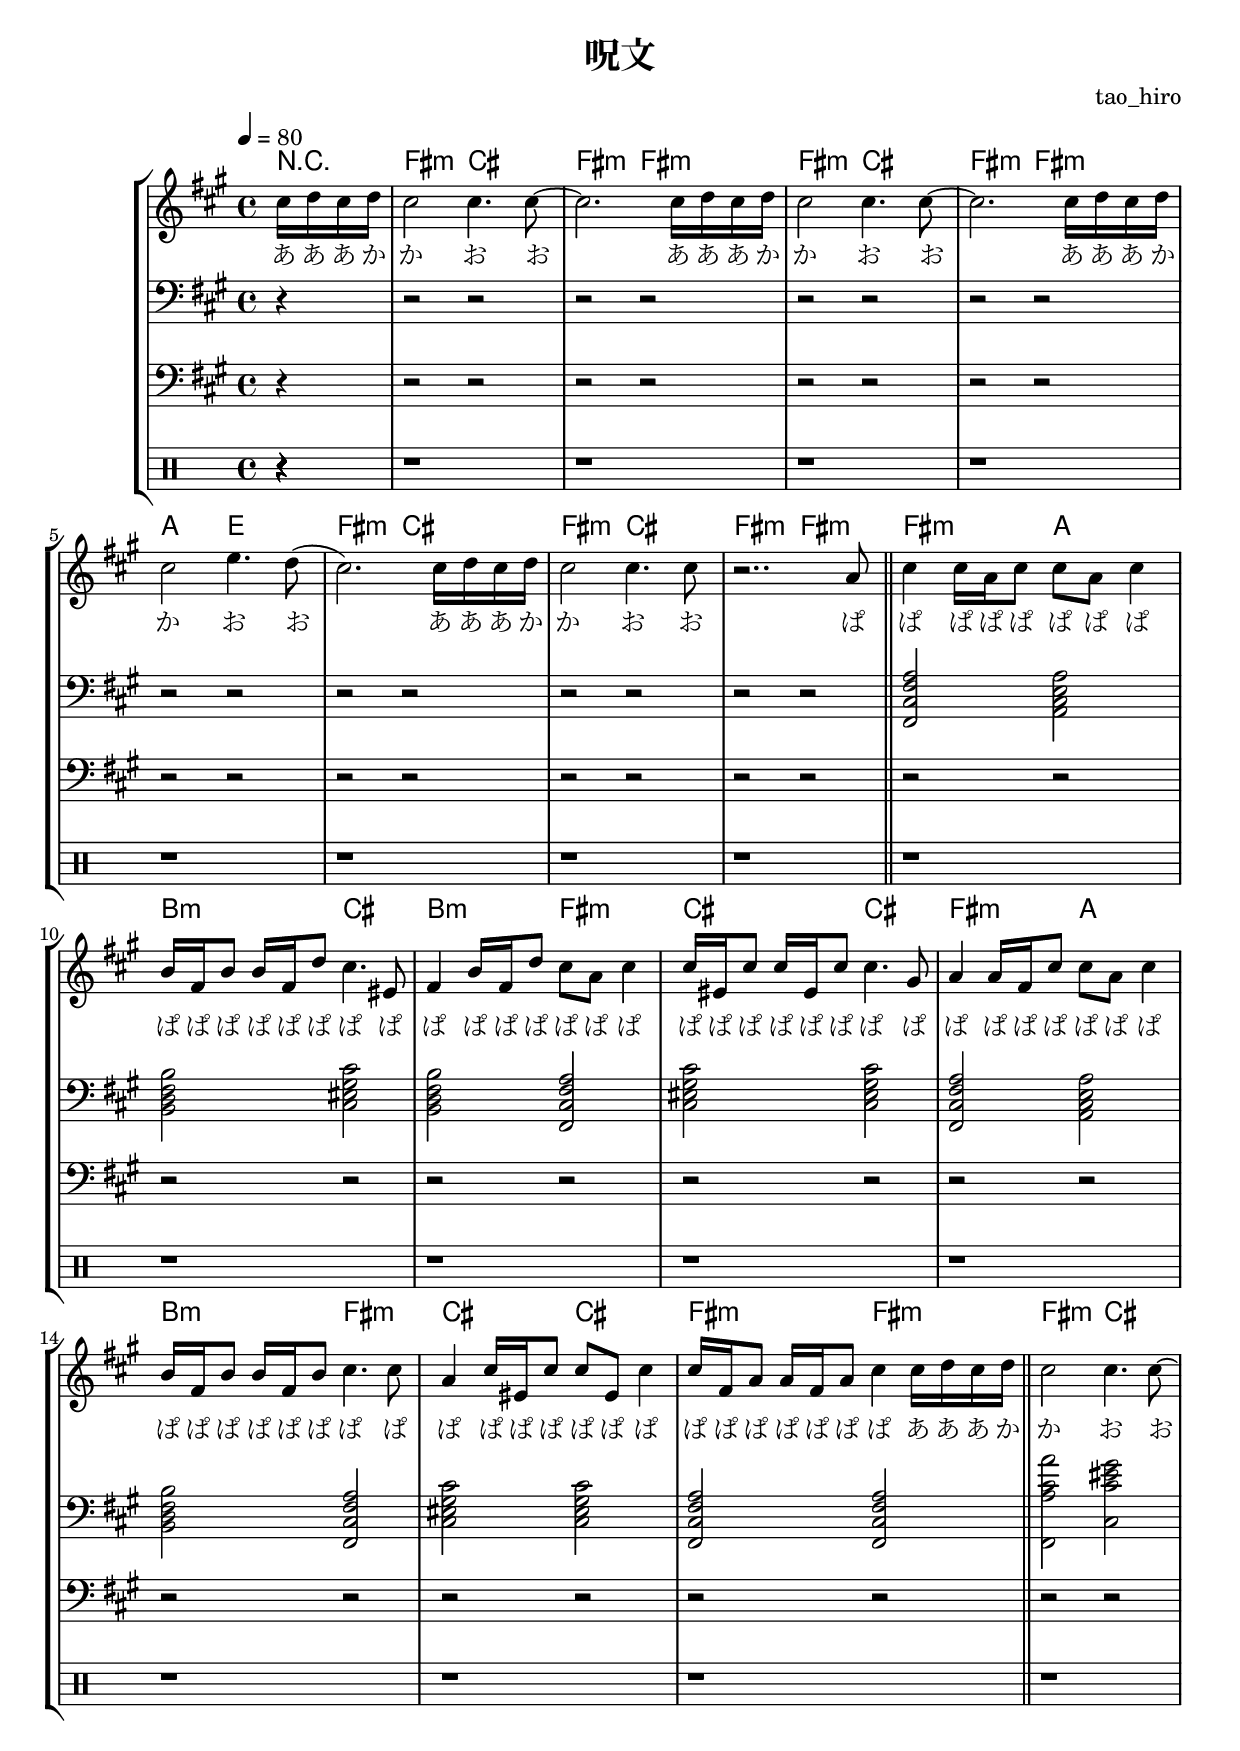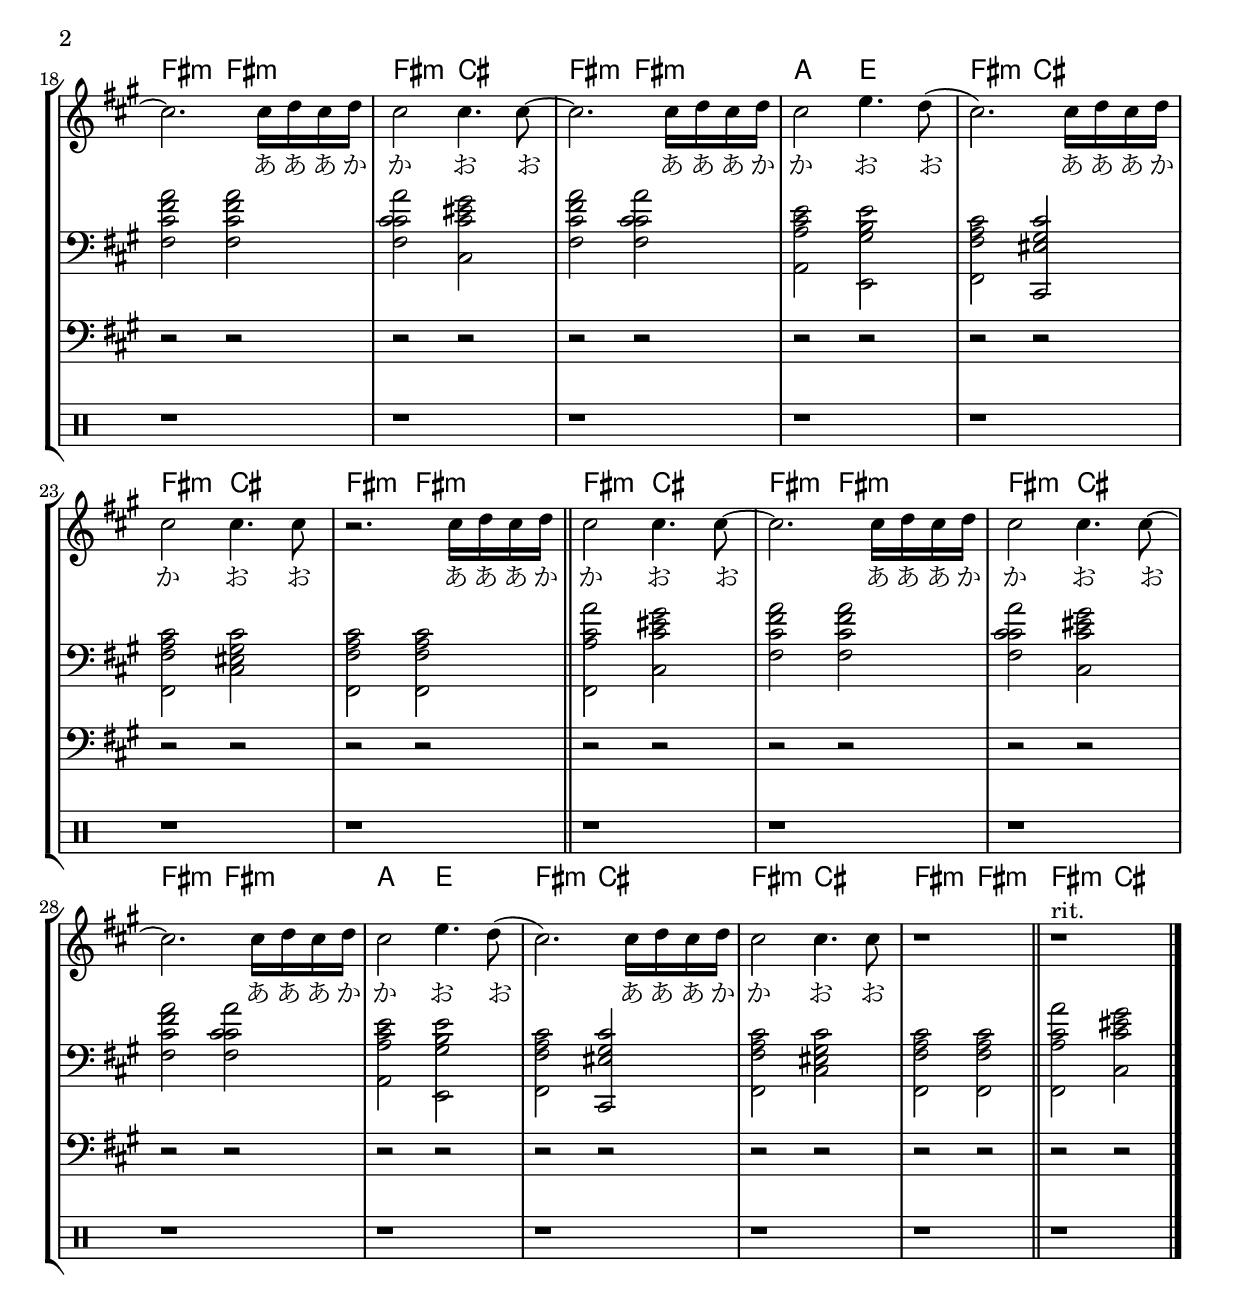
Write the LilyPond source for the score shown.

\version "2.12.1"

\header {
	title = \markup {呪文}
	composer = \markup \center-column {tao_hiro}
}

harmony = \chordmode {
		r4fis2:m cis fis:m fis:m fis:m cis fis:m fis:m a e fis:m cis fis:m cis fis:m fis:m 

	fis:m a b:m cis b:m fis:m cis cis fis:m a b:m fis:m cis cis fis:m fis:m 

	fis:m cis fis:m fis:m fis:m cis fis:m fis:m a e fis:m cis fis:m cis fis:m fis:m 

	fis:m cis fis:m fis:m fis:m cis fis:m fis:m a e fis:m cis fis:m cis fis:m fis:m 

	fis:m cis 
}

melody = {
	\set Staff.midiInstrument = #"mmi0.34"
	\partial 8*2
		\key a \major
	\tempo 4 = 80
cis''16  d''16  cis''16  d''16 
	cis''2  cis''4.  cis''8~ 
	cis''2.  cis''16  d''16  cis''16  d''16 
	cis''2  cis''4.  cis''8~ 
	cis''2.  cis''16  d''16  cis''16  d''16 
	cis''2  e''4.  d''8 
	(cis''2.)  cis''16  d''16  cis''16  d''16 
	cis''2  cis''4.  cis''8
	r2.. 	\set Staff.midiInstrument = #"Trumpet"
	a'8 
	cis''4  cis''16  a'16  cis''8  cis''8  a'8  cis''4 
	b'16  fis'16  b'8  b'16  fis'16  d''8  cis''4.  eis'8 
	fis'4  b'16  fis'16  d''8  cis''8  a'8  cis''4 
	cis''16  eis'16  cis''8  cis''16  eis'16  cis''8  cis''4.  gis'8 
	a'4  a'16  fis'16  cis''8  cis''8  a'8  cis''4 
	b'16  fis'16  b'8  b'16  fis'16  b'8  cis''4.  cis''8 
	a'4  cis''16  eis'16  cis''8  cis''8  eis'8  cis''4 
	cis''16  fis'16  a'8  a'16  fis'16  a'8  cis''4  	\set Staff.midiInstrument = #"Synth Voice"
	cis''16  d''16  cis''16  d''16 
	cis''2  cis''4.  cis''8~ 
	cis''2.  cis''16  d''16  cis''16  d''16 
	cis''2  cis''4.  cis''8~ 
	cis''2.  cis''16  d''16  cis''16  d''16 
	cis''2  e''4.  d''8 
	(cis''2.)  cis''16  d''16  cis''16  d''16 
	cis''2  cis''4.  cis''8
	r2. 	\set Staff.midiInstrument = #"mmi0.36"
	cis''16  d''16  cis''16  d''16 
	cis''2  cis''4.  cis''8~ 
	cis''2.  cis''16  d''16  cis''16  d''16 
	cis''2  cis''4.  cis''8~ 
	cis''2.  cis''16  d''16  cis''16  d''16 
	cis''2  e''4.  d''8 
	(cis''2.)  cis''16  d''16  cis''16  d''16 
	cis''2  cis''4.  cis''8
	r1 	r1^"rit." \bar "|."
}

words = \lyricmode {
	あ  あ  あ  か  か  お  お  あ  あ  あ  か  か  お  お  あ  あ  あ  か  か  お  お  あ  あ  あ  か  か  お  お  
	ぱ  ぱ  ぱ  ぱ  ぱ  ぱ  ぱ  ぱ  ぱ  ぱ  ぱ  ぱ  ぱ  ぱ  ぱ  ぱ  ぱ  ぱ  ぱ  ぱ  ぱ  ぱ  ぱ  ぱ  ぱ  ぱ  ぱ  ぱ  ぱ  ぱ  ぱ  ぱ  ぱ  ぱ  ぱ  ぱ  ぱ  ぱ  ぱ  ぱ  ぱ  ぱ  ぱ  ぱ  ぱ  ぱ  ぱ  ぱ  ぱ  ぱ  ぱ  ぱ  ぱ  ぱ  ぱ  ぱ  ぱ  ぱ  ぱ  ぱ  
	あ  あ  あ  か  か  お  お  あ  あ  あ  か  か  お  お  あ  あ  あ  か  か  お  お  あ  あ  あ  か  か  お  お  
	あ  あ  あ  か  か  お  お  あ  あ  あ  か  か  お  お  あ  あ  あ  か  か  お  お  あ  あ  あ  か  か  お  お  
	
}

tempochange = {
	\tempo 4 = 80
	r1 | r1 | r1 | r1 | r1 | r1 | r1 | r1 \bar "||"
	\tempo 4 = 80
	r1 | r1 | r1 | r1 | r1 | r1 | r1 | r1 \bar "||"
	\tempo 4 = 80
	r1 | r1 | r1 | r1 | r1 | r1 | r1 | r1 \bar "||"
	\tempo 4 = 80
	r1 | r1 | r1 | r1 | r1 | r1 | r1 | r1 \bar "||"
	\tempo 4 = 80
	\tempo 4 = 60 r2 \tempo 4 = 53 r2 \bar "|."
}

mainacc = {
	\clef bass
	\set Staff.midiInstrument = #"Acoustic grand"
	\key a \major
	\tempo 4 = 80
	\partial 8*2
	r4	r2
	r2
	r2
	r2
	r2
	r2
	r2
	r2
	r2
	r2
	r2
	r2
	r2
	r2
	r2
	r2
	\bar "||"

	\set Staff.midiInstrument = #"Sitar"
	<fis, cis fis a>2
	<a, cis e a>2
	<b, d fis b>2
	<cis eis gis cis'>2
	<b, d fis b>2
	<fis, cis fis a>2
	<cis eis gis cis'>2
	<cis eis gis cis'>2
	<fis, cis fis a>2
	<a, cis e a>2
	<b, d fis b>2
	<fis, cis fis a>2
	<cis eis gis cis'>2
	<cis eis gis cis'>2
	<fis, cis fis a>2
	<fis, cis fis a>2
	\bar "||"

	\set Staff.midiInstrument = #"FX 7 (echoes)"
	<fis, cis' a a'>2
	<cis cis' eis' gis'>2
	<fis cis' fis' a'>2
	<fis cis' fis' a'>2
	<fis cis' cis' a'>2
	<cis cis' eis' gis'>2
	<fis cis' fis' a'>2
	<fis cis' cis' a'>2
	<a, a cis' e'>2
	<e, gis b e'>2
	<fis, fis a cis'>2
	<cis, eis gis cis'>2
	<fis, fis a cis'>2
	<cis eis gis cis'>2
	<fis, fis a cis'>2
	<fis, fis a cis'>2
	\bar "||"

	\set Staff.midiInstrument = #"Pad 8 (sweep)"
	<fis, cis' a a'>2
	<cis cis' eis' gis'>2
	<fis cis' fis' a'>2
	<fis cis' fis' a'>2
	<fis cis' cis' a'>2
	<cis cis' eis' gis'>2
	<fis cis' fis' a'>2
	<fis cis' cis' a'>2
	<a, a cis' e'>2
	<e, gis b e'>2
	<fis, fis a cis'>2
	<cis, eis gis cis'>2
	<fis, fis a cis'>2
	<cis eis gis cis'>2
	<fis, fis a cis'>2
	<fis, fis a cis'>2
	\bar "||"

	\set Staff.midiInstrument = #"Gunshot"
	<fis, cis' a a'>2
	<cis cis' eis' gis'>2
	\bar "|."
}

subacc = {
	\clef bass
	\set Staff.midiInstrument = #"Acoustic grand"
	\key a \major
	\tempo 4 = 80
	\partial 8*2
	r4	r2
	r2
	r2
	r2
	r2
	r2
	r2
	r2
	r2
	r2
	r2
	r2
	r2
	r2
	r2
	r2
	\bar "||"

	\set Staff.midiInstrument = #"Acoustic grand"
	r2
	r2
	r2
	r2
	r2
	r2
	r2
	r2
	r2
	r2
	r2
	r2
	r2
	r2
	r2
	r2
	\bar "||"

	\set Staff.midiInstrument = #"Acoustic grand"
	r2
	r2
	r2
	r2
	r2
	r2
	r2
	r2
	r2
	r2
	r2
	r2
	r2
	r2
	r2
	r2
	\bar "||"

	\set Staff.midiInstrument = #"Acoustic grand"
	r2
	r2
	r2
	r2
	r2
	r2
	r2
	r2
	r2
	r2
	r2
	r2
	r2
	r2
	r2
	r2
	\bar "||"

	\set Staff.midiInstrument = #"Acoustic grand"
	r2
	r2
	\bar "|."
}

percA = {
	\drummode {
	\partial 8*2
	r4	r1 |r1 |r1 |r1 |r1 |r1 |r1 |r1 \bar "||"
	r1 |r1 |r1 |r1 |r1 |r1 |r1 |r1 \bar "||"
	r1 |r1 |r1 |r1 |r1 |r1 |r1 |r1 \bar "||"
	r1 |r1 |r1 |r1 |r1 |r1 |r1 |r1 \bar "||"
	r1 \bar "|."
	}
}

percB = {
	\drummode {
	\partial 8*2
	r4	r1 |r1 |r1 |r1 |r1 |r1 |r1 |r1 \bar "||"
	r1 |r1 |r1 |r1 |r1 |r1 |r1 |r1 \bar "||"
	r1 |r1 |r1 |r1 |r1 |r1 |r1 |r1 \bar "||"
	r1 |r1 |r1 |r1 |r1 |r1 |r1 |r1 \bar "||"
	r1 \bar "|."
	}
}

percC = {
	\drummode {
	\partial 8*2
	r4	r1 |r1 |r1 |r1 |r1 |r1 |r1 |r1 \bar "||"
	r1 |r1 |r1 |r1 |r1 |r1 |r1 |r1 \bar "||"
	r1 |r1 |r1 |r1 |r1 |r1 |r1 |r1 \bar "||"
	r1 |r1 |r1 |r1 |r1 |r1 |r1 |r1 \bar "||"
	r1 \bar "|."
	}
}

percD = {
	\drummode {
	\partial 8*2
	r4	r1 |r1 |r1 |r1 |r1 |r1 |r1 |r1 \bar "||"
	r1 |r1 |r1 |r1 |r1 |r1 |r1 |r1 \bar "||"
	r1 |r1 |r1 |r1 |r1 |r1 |r1 |r1 \bar "||"
	r1 |r1 |r1 |r1 |r1 |r1 |r1 |r1 \bar "||"
	r1 \bar "|."
	}
}

percE = {
	\drummode {
	\partial 8*2
	r4	r1 |r1 |r1 |r1 |r1 |r1 |r1 |r1 \bar "||"
	r1 |r1 |r1 |r1 |r1 |r1 |r1 |r1 \bar "||"
	r1 |r1 |r1 |r1 |r1 |r1 |r1 |r1 \bar "||"
	r1 |r1 |r1 |r1 |r1 |r1 |r1 |r1 \bar "||"
	r1 \bar "|."
	}
}

\score {
	<<
		\new StaffGroup <<
			\new ChordNames {\harmony}
			\new Voice = "melody" {\melody}
			\new Lyrics \lyricsto "melody" \words
			\new Staff = "mainacc" {\mainacc}
			\new Staff = "subacc" {\subacc}
			\new DrumStaff <<
				\new DrumVoice {\percA}
				\new DrumVoice {\percB}
				\new DrumVoice {\percC}
				\new DrumVoice {\percD}
				\new DrumVoice {\percE}
			>>
		>>
	>>
	\layout { }
}
